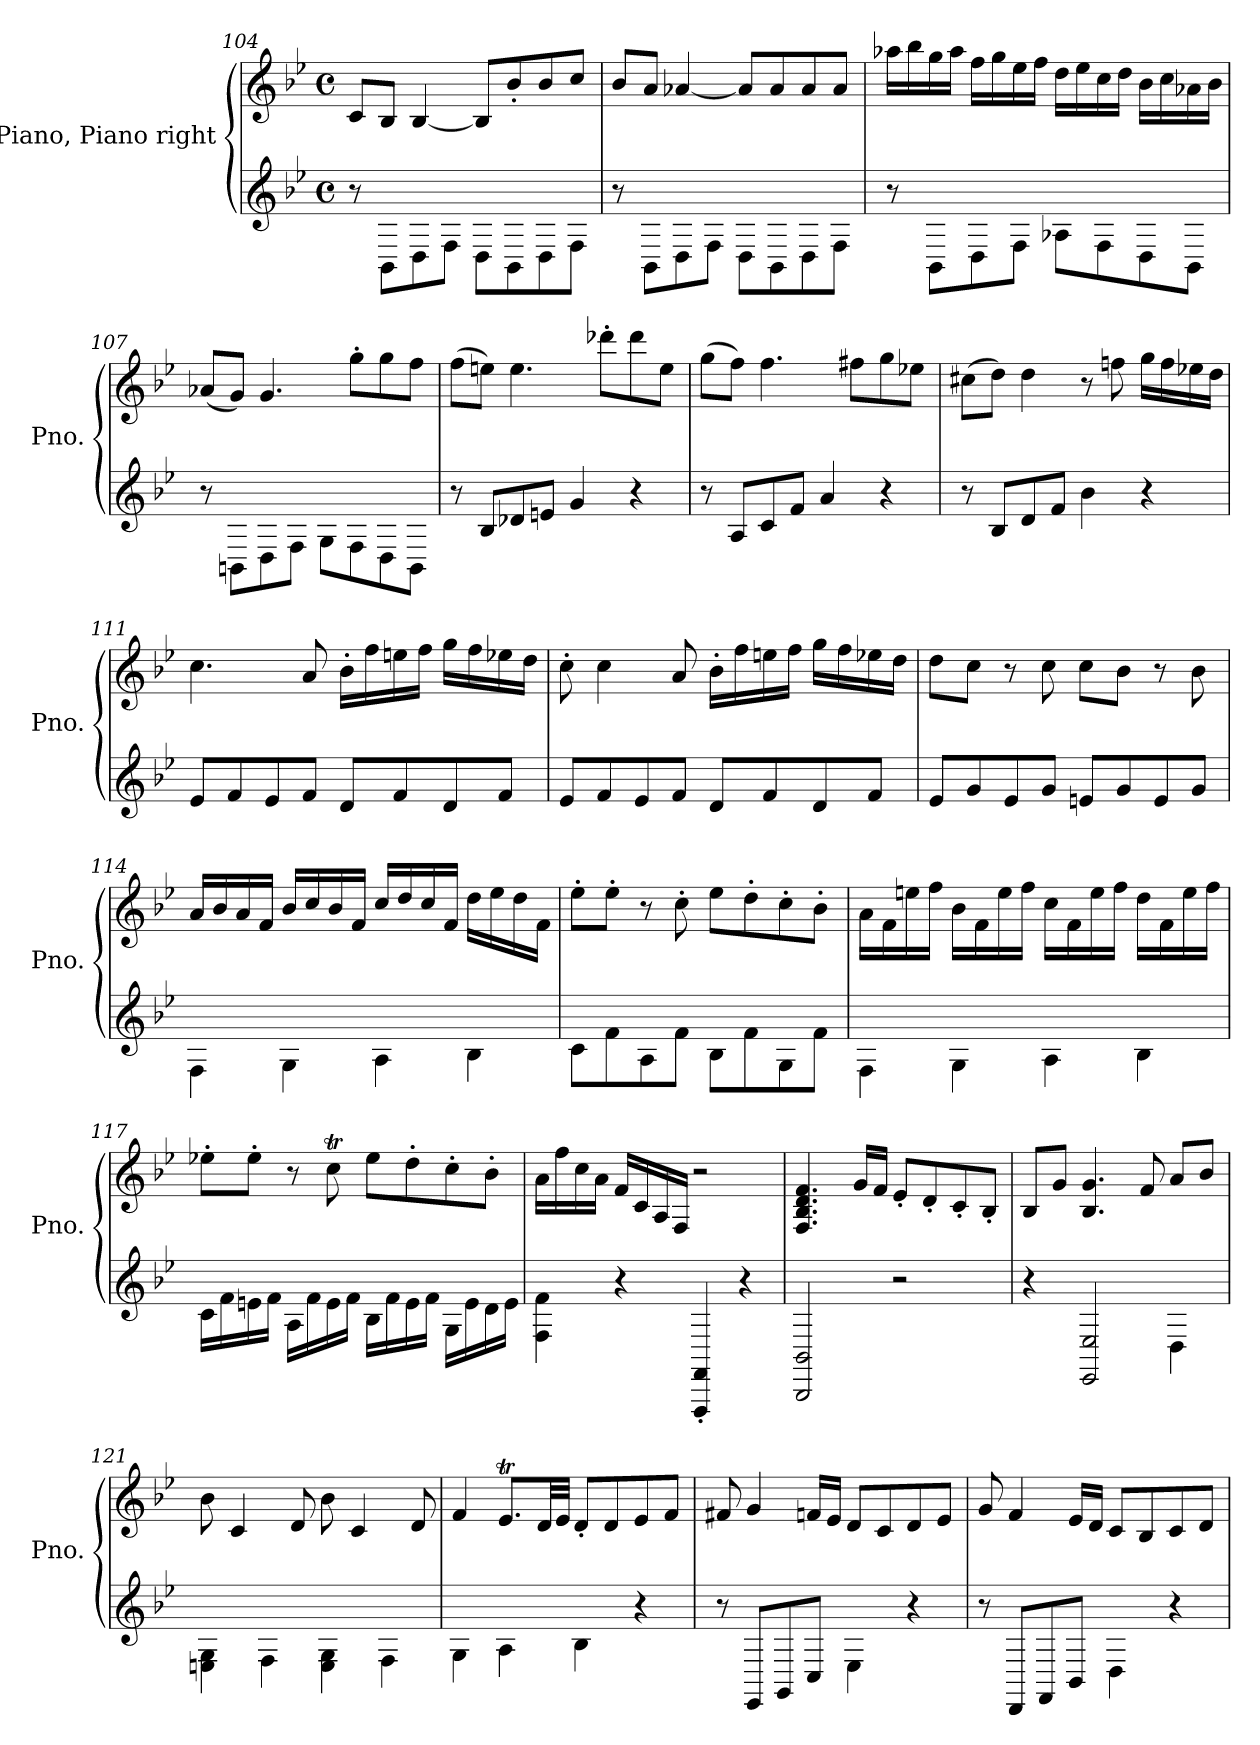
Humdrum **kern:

**kern	**kern
*part1	*part1
*staff2	*staff1
*I"Piano, Piano right	*
*I'Pno.	*
*clefG2	*clefG2
*k[b-e-]	*k[b-e-]
*M4/4	*M4/4
*met(c)	*met(c)
=104	=104
8r	8c/L
8BB-\L	8B-/J
8D\	[4B-/
8F\J	.
8D\L	8B-/L]
8BB-\	8b-'/
8D\	8b-/
8F\J	8cc/J
!!LO:LB:g=z
=105	=105
8r	8b-/L
8BB-\L	8a/J
8D\	[4a-X/
8F\J	.
8D\L	8a-/L]
8BB-\	8a-/
8D\	8a-/
8F\J	8a-/J
=106	=106
8r	16aa-X\LL
.	16bb-\
8BB-\L	16gg\
.	16aa-\JJ
8D\	16ff\LL
.	16gg\
8F\J	16ee-\
.	16ff\JJ
8A-X\L	16dd\LL
.	16ee-\
8F\	16cc\
.	16dd\JJ
8D\	16b-\LL
.	16cc\
8BB-\J	16a-X\
.	16b-\JJ
=107	=107
8r	(8a-X/L
8BBn\L	8g/J)
8D\	4.g/
8F\J	.
8G\L	.
8F\	8gg'\L
8D\	8gg\
8BB\J	8ff\J
=108	=108
8r	(8ff\L
8B-/L	8een\J)
8d-X/	4.ee\
8en/J	.
4g/	.
.	8ddd-X'\L
4r	8ddd-\
.	8ee\J
!!LO:LB:g=z
=109	=109
8r	(8gg\L
8A/L	8ff\J)
8c/	4.ff\
8f/J	.
4a/	.
.	8ff#X\L
4r	8gg\
.	8ee-X\J
=110	=110
8r	(8cc#X\L
8B-/L	8dd\J)
8d/	4dd\
8f/J	.
4b-\	8r
.	8ffn\
4r	16gg\LL
.	16ff\
.	16ee-X\
.	16dd\JJ
=111	=111
8e-/L	4.cc\
8f/	.
8e-/	.
8f/J	8a/
8d/L	16b-'\LL
.	16ff\
8f/	16een\
.	16ff\JJ
8d/	16gg\LL
.	16ff\
8f/J	16ee-X\
.	16dd\JJ
=112	=112
8e-/L	8cc'\
8f/	4cc\
8e-/	.
8f/J	8a/
8d/L	16b-'\LL
.	16ff\
8f/	16een\
.	16ff\JJ
8d/	16gg\LL
.	16ff\
8f/J	16ee-X\
.	16dd\JJ
!!LO:LB:g=z
=113	=113
8e-/L	8dd\L
8g/	8cc\J
8e-/	8r
8g/J	8cc\
8en/L	8cc\L
8g/	8b-\J
8e/	8r
8g/J	8b-\
=114	=114
4F\	16a/LL
.	16b-/
.	16a/
.	16f/JJ
4G\	16b-/LL
.	16cc/
.	16b-/
.	16f/JJ
4A\	16cc/LL
.	16dd/
.	16cc/
.	16f/JJ
4B-\	16dd\LL
.	16ee-\
.	16dd\
.	16f\JJ
=115	=115
8c\L	8ee-'\L
8f\	8ee-'\J
8A\	8r
8f\J	8cc'\
8B-\L	8ee-\L
8f\	8dd'\
8G\	8cc'\
8f\J	8b-'\J
=116	=116
4F\	16a\LL
.	16f\
.	16een\
.	16ff\JJ
4G\	16b-\LL
.	16f\
.	16ee\
.	16ff\JJ
4A\	16cc\LL
.	16f\
.	16ee\
.	16ff\JJ
4B-\	16dd\LL
.	16f\
.	16ee\
.	16ff\JJ
!!LO:PB:g=z
=117	=117
16c\LL	8ee-X'\L
16f\	.
16en\	8ee-'\J
16f\JJ	.
16A\LL	8r
16f\	.
16e\	8ccT\
16f\JJ	.
16B-\LL	8ee-\L
16f\	.
16e\	8dd'\
16f\JJ	.
16G\LL	8cc'\
16e\	.
16d\	8b-'\J
16e\JJ	.
=118	=118
4F\ 4f\	16a\LL
.	16ff\
.	16cc\
.	16a\JJ
4r	16f/LL
.	16c/
.	16A/
.	16F/JJ
4FFF/' 4FF/'	2r
4r	.
=119	=119
2BBB-/ 2BB-/	4.F/ 4.B-/ 4.d/ 4.f/
.	16g/LL
.	16f/JJ
2r	8e-'/L
.	8d'/
.	8c'/
.	8B-'/J
=120	=120
4r	8B-/L
.	8g/J
2EE-/ 2E-/	4.B-/ 4.g/
.	8f/
4D\	8a/L
.	8b-/J
!!LO:LB:g=z
=121	=121
4En\ 4G\	8b-\
.	4c/
4F\	.
.	8d/
4E\ 4G\	8b-\
.	4c/
4F\	.
.	8d/
=122	=122
4G\	4f/
4A\	8.e-T/L
.	32d/LL
.	32e-/JJJ
4B-\	8d'/L
.	8d/
4r	8e-/
.	8f/J
=123	=123
8r	8f#X/
8EE-/L	4g/
8GG/	.
8C/J	16fn/LL
.	16e-/JJ
4E-\	8d/L
.	8c/
4r	8d/
.	8e-/J
=124	=124
8r	8g/
8DD/L	4f/
8FF/	.
8BB-/J	16e-/LL
.	16d/JJ
4D\	8c/L
.	8B-/
4r	8c/
.	8d/J
=	=
*-	*-
